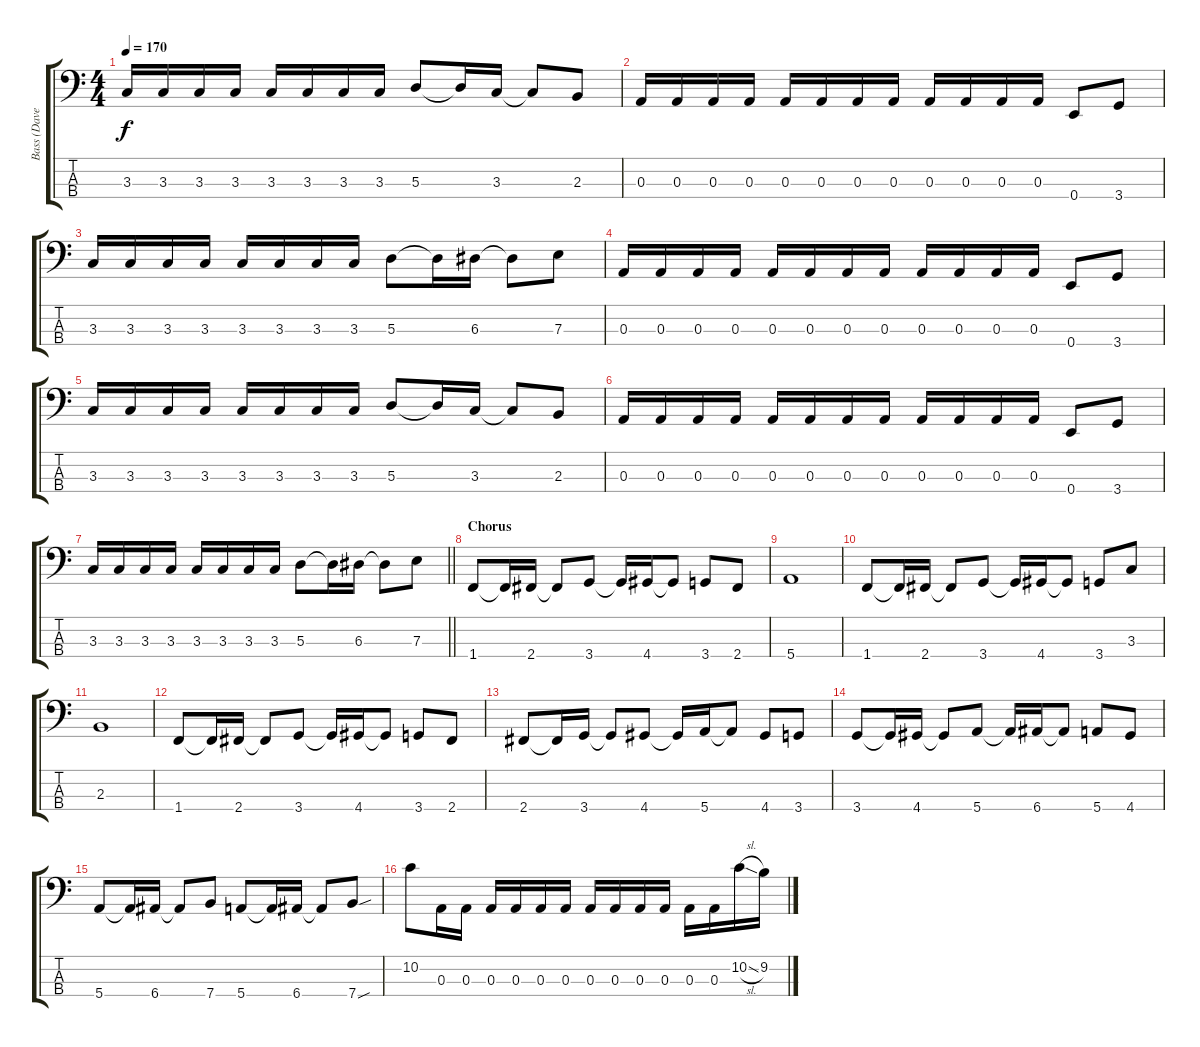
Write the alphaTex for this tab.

\track ("Bass (Dave Ellefson)" "Bass (Dave") {instrument electricbassfinger}
\staff {score tabs}
\tuning (G2 D2 A1 E1) {hide}
\ts (4 4)
\tempo 170
\clef f4
\ks c
3.3.16{dy f} 3.3.16 3.3.16 3.3.16 3.3.16 3.3.16 3.3.16 3.3.16 5.3.8 5.3{t}.16 3.3.16 3.3{t}.8 2.3.8 |
0.3.16 0.3.16 0.3.16 0.3.16 0.3.16 0.3.16 0.3.16 0.3.16 0.3.16 0.3.16 0.3.16 0.3.16 0.4.8 3.4.8 |
3.3.16 3.3.16 3.3.16 3.3.16 3.3.16 3.3.16 3.3.16 3.3.16 5.3.8 5.3{t}.16 6.3.16 6.3{t}.8 7.3.8 |
0.3.16 0.3.16 0.3.16 0.3.16 0.3.16 0.3.16 0.3.16 0.3.16 0.3.16 0.3.16 0.3.16 0.3.16 0.4.8 3.4.8 |
3.3.16 3.3.16 3.3.16 3.3.16 3.3.16 3.3.16 3.3.16 3.3.16 5.3.8 5.3{t}.16 3.3.16 3.3{t}.8 2.3.8 |
0.3.16 0.3.16 0.3.16 0.3.16 0.3.16 0.3.16 0.3.16 0.3.16 0.3.16 0.3.16 0.3.16 0.3.16 0.4.8 3.4.8 |
\barLineRight lightlight
3.3.16 3.3.16 3.3.16 3.3.16 3.3.16 3.3.16 3.3.16 3.3.16 5.3.8 5.3{t}.16 6.3.16 6.3{t}.8 7.3.8 |
\section ("" "Chorus")
1.4.8 1.4{t}.16 2.4.16 2.4{t}.8 3.4.8 3.4{t}.16 4.4.16 4.4{t}.8 3.4.8 2.4.8 |
5.4.1 |
1.4.8 1.4{t}.16 2.4.16 2.4{t}.8 3.4.8 3.4{t}.16 4.4.16 4.4{t}.8 3.4.8 3.3.8 |
2.3.1 |
1.4.8 1.4{t}.16 2.4.16 2.4{t}.8 3.4.8 3.4{t}.16 4.4.16 4.4{t}.8 3.4.8 2.4.8 |
2.4.8 2.4{t}.16 3.4.16 3.4{t}.8 4.4.8 4.4{t}.16 5.4.16 5.4{t}.8 4.4.8 3.4.8 |
3.4.8 3.4{t}.16 4.4.16 4.4{t}.8 5.4.8 5.4{t}.16 6.4.16 6.4{t}.8 5.4.8 4.4.8 |
5.4.8 5.4{t}.16 6.4.16 6.4{t}.8 7.4.8 5.4.8 5.4{t}.16 6.4.16 6.4{t}.8 7.4{sou}.8 |
10.2.8 0.3.16 0.3.16 0.3.16 0.3.16 0.3.16 0.3.16 0.3.16 0.3.16 0.3.16 0.3.16 0.3.16 0.3.16 10.2{sl}.16 9.2.16
